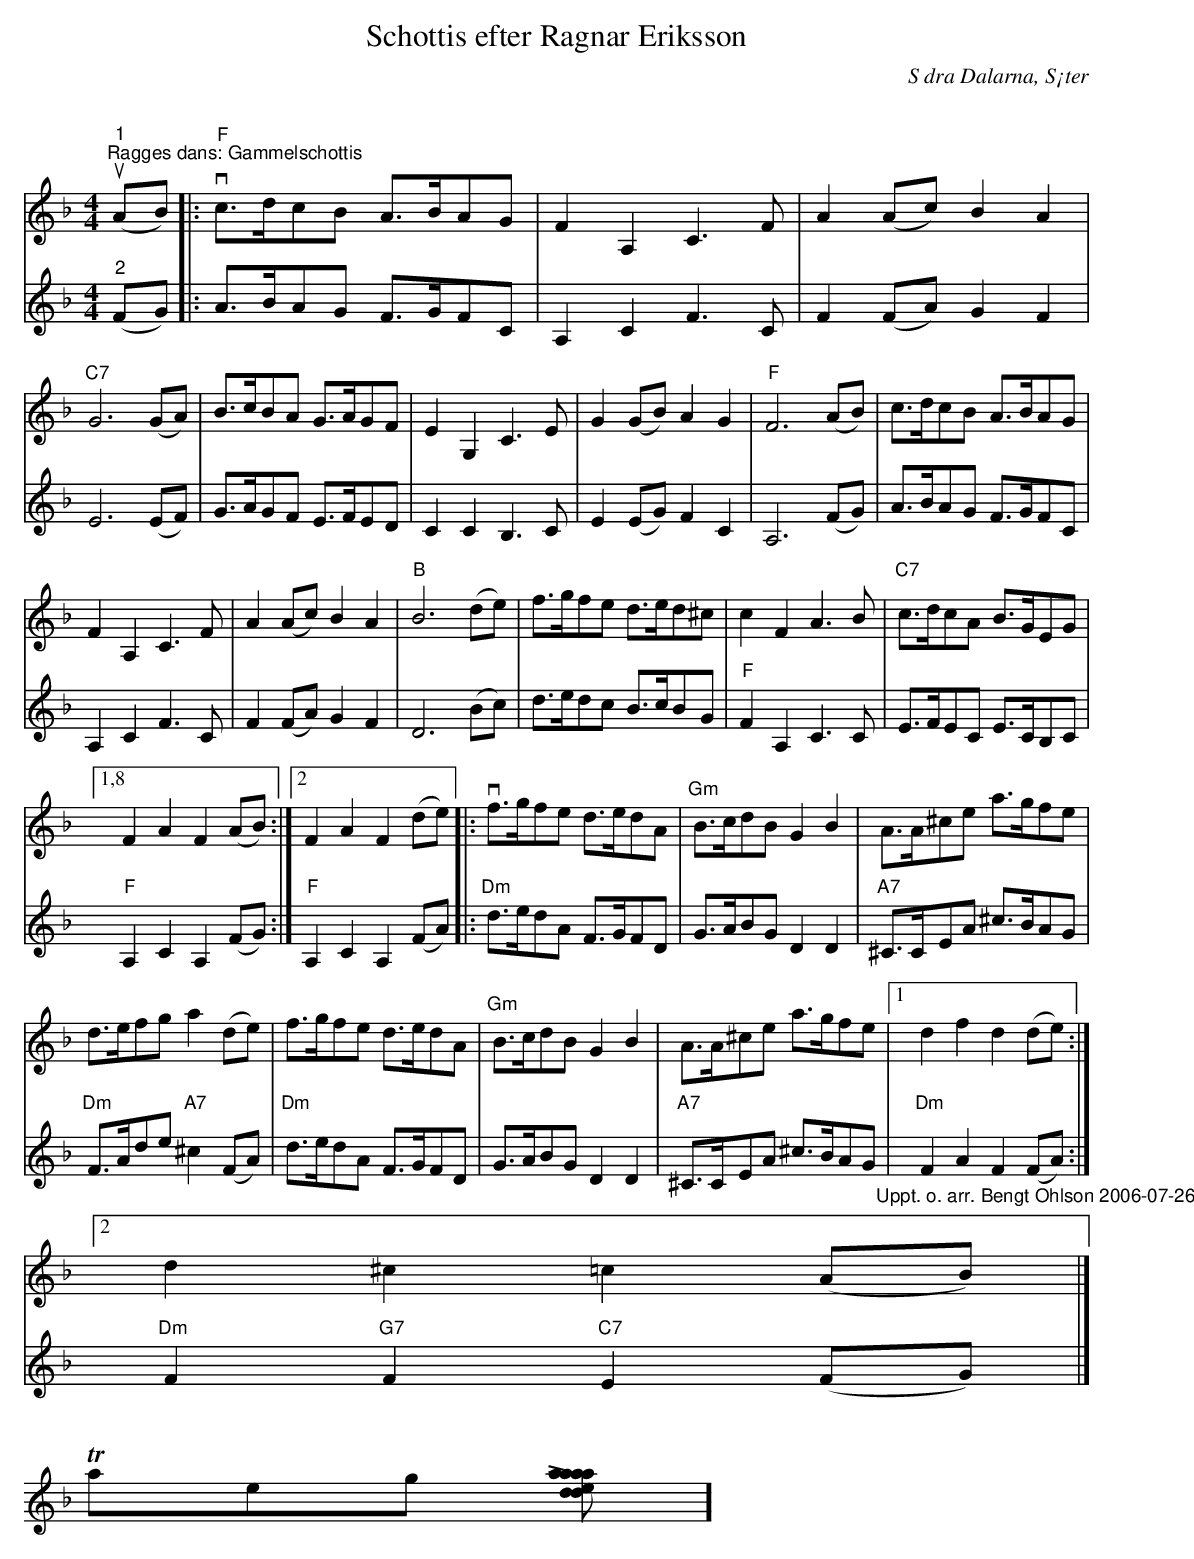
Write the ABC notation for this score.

X:1
T:Schottis efter Ragnar Eriksson
O:S dra Dalarna, S¡ter
Q:110
L:1/8
M:4/4
K:F
"^1""^Ragges dans: Gammelschottis"u (AB) |:"F"v c>dcB A>BAG | F2 A,2 C3 F | A2 (Ac) B2 A2 |
"C7" G6 (GA) | B>cBA G>AGF | E2 G,2 C3 E | G2 (GB) A2 G2 |"F" F6 (AB) | c>dcB A>BAG |
F2 A,2 C3 F | A2 (Ac) B2 A2 |"B" B6 (de) | f>gfe d>ed^c | c2 F2 A3 B |"C7" c>dcA B>GEG |1,8
F2 A2 F2 (AB) :|2 F2 A2 F2 (de) |:v f>gfe d>edA |"Gm" B>cdB G2 B2 | A>A^ce a>gfe |
d>efg a2 (de) | f>gfe d>edA |"Gm" B>cdB G2 B2 | A>A^ce a>gfe |1 d2 f2 d2 (de) :|2
d2 ^c2 =c2 (AB) |]
V:2
"^2" (FG) |: A>BAG F>GFC | A,2 C2 F3 C | F2 (FA) G2 F2 | E6 (EF) | G>AGF E>FED | C2 C2 B,3 C |
E2 (EG) F2 C2 | A,6 (FG) | A>BAG F>GFC | A,2 C2 F3 C | F2 (FA) G2 F2 | D6 (Bc) | d>edc B>cBG |
"F" F2 A,2 C3 C | E>FEC E>CB,C |1,8"F" A,2 C2 A,2 (FG) :|2"F" A,2 C2 A,2 (FA) |:
"Dm" d>edA F>GFD | G>ABG D2 D2 |"A7" ^C>CEA ^c>BAG |"Dm" F>Ade"A7" ^c2 (FA) |
"Dm" d>edA F>GFD | G>ABG D2 D2 |"A7" ^C>CEA ^c>BAG"_Uppt. o. arr. Bengt Ohlson 2006-07-26." |1
"Dm" F2 A2 F2 (FA) :|"Dm" F2"G7" F2"C7" E2 (FG) |]
Tillh r katergorin [[L¢tar med andrast¡mma]]
